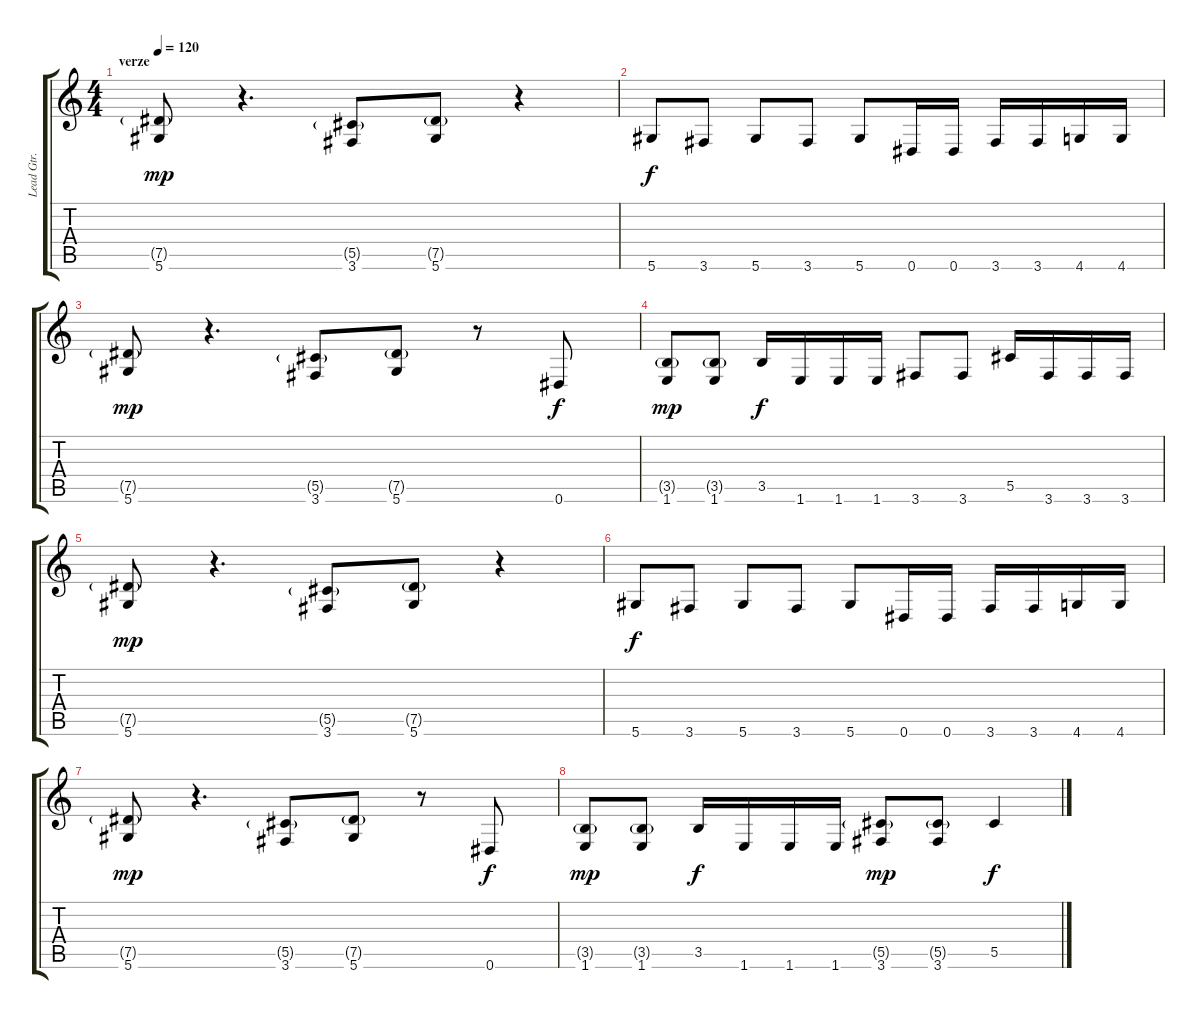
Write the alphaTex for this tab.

\track ("Lead Gtr." "Lead Gtr.") {instrument overdrivenguitar}
\staff {score tabs}
\tuning (Eb4 Bb3 Gb3 Db3 Ab2 Eb2) {hide}
\ts (4 4)
\section ("" "verze")
\tempo 120
\clef g2
\ks c
(7.5{g} 5.6).8{dy mp} r.4{d} (5.5{g} 3.6).8 (7.5{g} 5.6).8 r.4 |
5.6.8{dy f} 3.6.8 5.6.8 3.6.8 5.6.8 0.6.16 0.6.16 3.6.16 3.6.16 4.6.16 4.6.16 |
(7.5{g} 5.6).8{dy mp} r.4{d} (5.5{g} 3.6).8 (7.5{g} 5.6).8 r.8 0.6.8{dy f} |
(3.5{g} 1.6).8{dy mp} (3.5{g} 1.6).8 3.5.16{dy f} 1.6.16 1.6.16 1.6.16 3.6.8 3.6.8 5.5.16 3.6.16 3.6.16 3.6.16 |
(7.5{g} 5.6).8{dy mp} r.4{d} (5.5{g} 3.6).8 (7.5{g} 5.6).8 r.4 |
5.6.8{dy f} 3.6.8 5.6.8 3.6.8 5.6.8 0.6.16 0.6.16 3.6.16 3.6.16 4.6.16 4.6.16 |
(7.5{g} 5.6).8{dy mp} r.4{d} (5.5{g} 3.6).8 (7.5{g} 5.6).8 r.8 0.6.8{dy f} |
(3.5{g} 1.6).8{dy mp} (3.5{g} 1.6).8 3.5.16{dy f} 1.6.16 1.6.16 1.6.16 (5.5{g} 3.6).8{dy mp} (5.5{g} 3.6).8 5.5{ss}.4{dy f}
